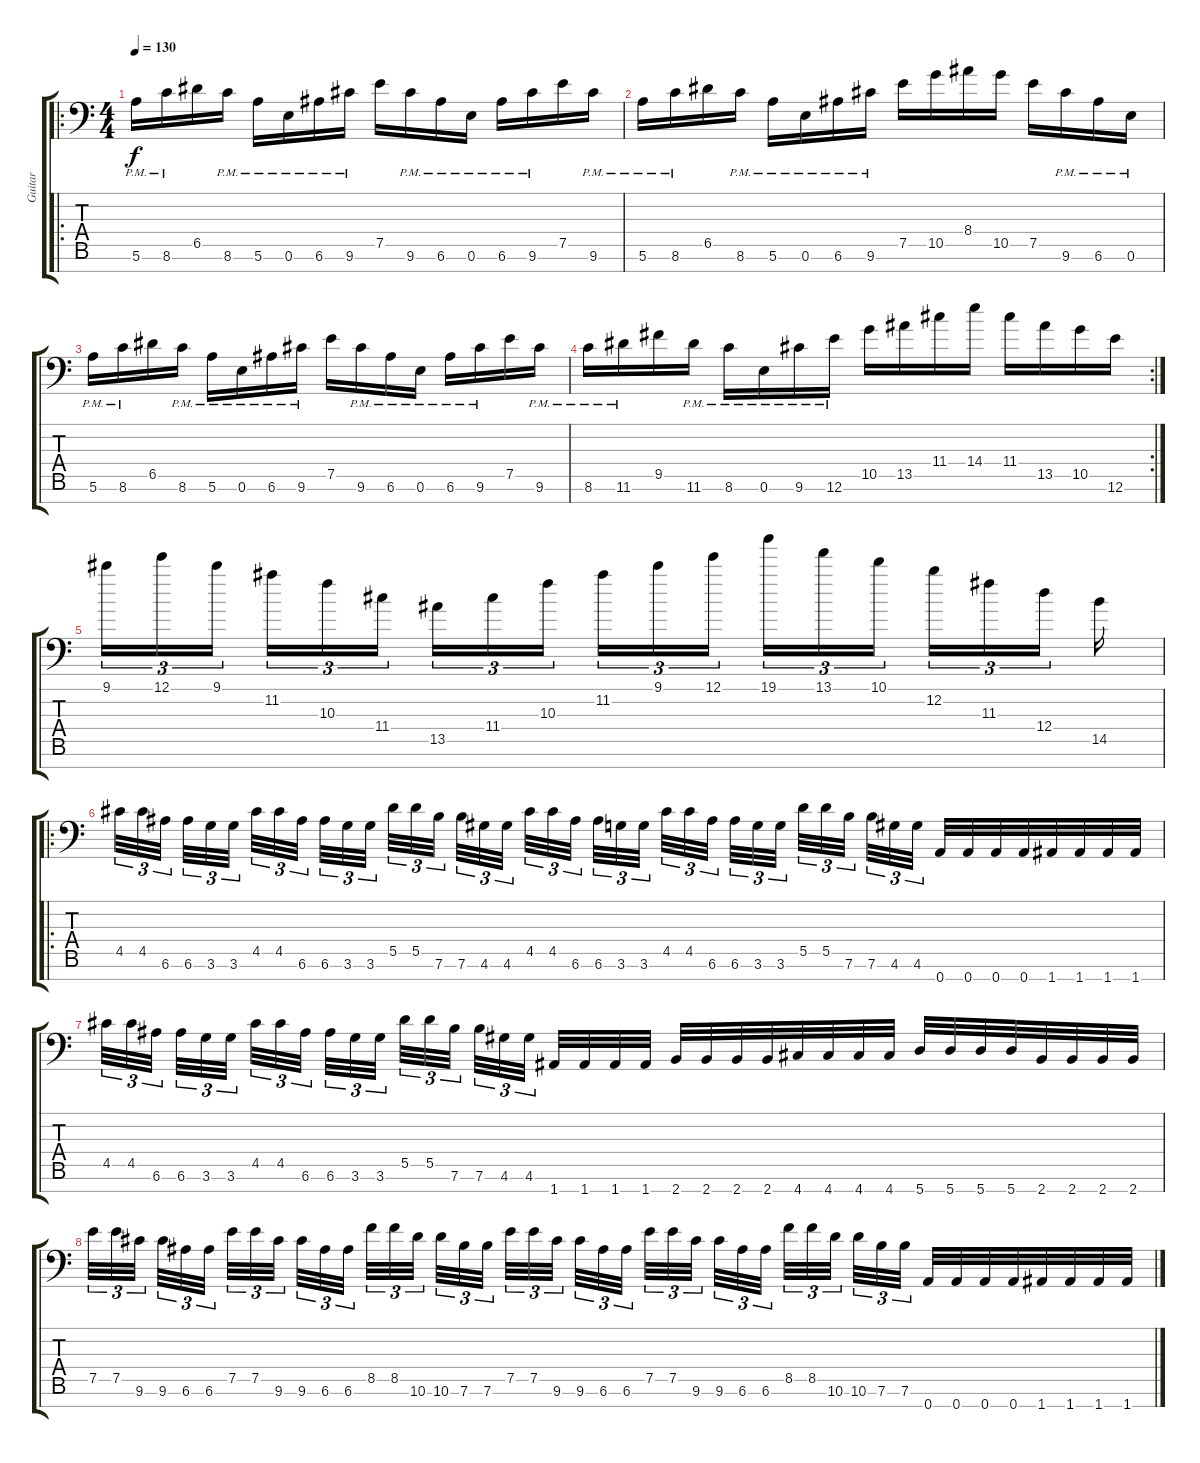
\track ("Guitar" "Guitar") {instrument distortionguitar}
\staff {score tabs}
\tuning (E4 B3 G3 D3 A2 E2 A1) {hide}
\ro
\ts (4 4)
\tempo 130
\clef f4
\ks c
5.6{pm}.16{dy f} 8.6{pm}.16 6.5.16 8.6{pm}.16 5.6{pm}.16 0.6{pm}.16 6.6{pm}.16 9.6{pm}.16 7.5.16 9.6{pm}.16 6.6{pm}.16 0.6{pm}.16 6.6{pm}.16 9.6{pm}.16 7.5.16 9.6{pm}.16 |
5.6{pm}.16 8.6{pm}.16 6.5.16 8.6{pm}.16 5.6{pm}.16 0.6{pm}.16 6.6{pm}.16 9.6{pm}.16 7.5.16 10.5.16 8.4.16 10.5.16 7.5.16 9.6{pm}.16 6.6{pm}.16 0.6{pm}.16 |
5.6{pm}.16 8.6{pm}.16 6.5.16 8.6{pm}.16 5.6{pm}.16 0.6{pm}.16 6.6{pm}.16 9.6{pm}.16 7.5.16 9.6{pm}.16 6.6{pm}.16 0.6{pm}.16 6.6{pm}.16 9.6{pm}.16 7.5.16 9.6{pm}.16 |
\rc 2
8.6{pm}.16 11.6{pm}.16 9.5.16 11.6{pm}.16 8.6{pm}.16 0.6{pm}.16 9.6{pm}.16 12.6{pm}.16 10.5.16 13.5.16 11.4.16 14.4.16 11.4.16 13.5.16 10.5.16 12.6.16 |
9.1.16{tu (3 2)} 12.1.16{tu (3 2)} 9.1.16{tu (3 2) beam splitsecondary} 11.2.16{tu (3 2)} 10.3.16{tu (3 2)} 11.4.16{tu (3 2)} 13.5.16{tu (3 2)} 11.4.16{tu (3 2)} 10.3.16{tu (3 2) beam splitsecondary} 11.2.16{tu (3 2)} 9.1.16{tu (3 2)} 12.1.16{tu (3 2)} 19.1.16{tu (3 2)} 13.1.16{tu (3 2)} 10.1.16{tu (3 2) beam splitsecondary} 12.2.16{tu (3 2)} 11.3.16{tu (3 2)} 12.4.16{tu (3 2)} 14.5.16 |
\ro
4.5.32{tu (3 2)} 4.5.32{tu (3 2)} 6.6.32{tu (3 2) beam splitsecondary} 6.6.32{tu (3 2)} 3.6.32{tu (3 2)} 3.6.32{tu (3 2) beam splitsecondary} 4.5.32{tu (3 2)} 4.5.32{tu (3 2)} 6.6.32{tu (3 2) beam splitsecondary} 6.6.32{tu (3 2)} 3.6.32{tu (3 2)} 3.6.32{tu (3 2)} 5.5.32{tu (3 2)} 5.5.32{tu (3 2)} 7.6.32{tu (3 2) beam splitsecondary} 7.6.32{tu (3 2)} 4.6.32{tu (3 2)} 4.6.32{tu (3 2) beam splitsecondary} 4.5.32{tu (3 2)} 4.5.32{tu (3 2)} 6.6.32{tu (3 2) beam splitsecondary} 6.6.32{tu (3 2)} 3.6.32{tu (3 2)} 3.6.32{tu (3 2)} 4.5.32{tu (3 2)} 4.5.32{tu (3 2)} 6.6.32{tu (3 2) beam splitsecondary} 6.6.32{tu (3 2)} 3.6.32{tu (3 2)} 3.6.32{tu (3 2) beam splitsecondary} 5.5.32{tu (3 2)} 5.5.32{tu (3 2)} 7.6.32{tu (3 2) beam splitsecondary} 7.6.32{tu (3 2)} 4.6.32{tu (3 2)} 4.6.32{tu (3 2)} 0.7.32 0.7.32 0.7.32 0.7.32 1.7.32 1.7.32 1.7.32 1.7.32 |
4.5.32{tu (3 2)} 4.5.32{tu (3 2)} 6.6.32{tu (3 2) beam splitsecondary} 6.6.32{tu (3 2)} 3.6.32{tu (3 2)} 3.6.32{tu (3 2) beam splitsecondary} 4.5.32{tu (3 2)} 4.5.32{tu (3 2)} 6.6.32{tu (3 2) beam splitsecondary} 6.6.32{tu (3 2)} 3.6.32{tu (3 2)} 3.6.32{tu (3 2)} 5.5.32{tu (3 2)} 5.5.32{tu (3 2)} 7.6.32{tu (3 2) beam splitsecondary} 7.6.32{tu (3 2)} 4.6.32{tu (3 2)} 4.6.32{tu (3 2) beam splitsecondary} 1.7.32 1.7.32 1.7.32 1.7.32 2.7.32 2.7.32 2.7.32 2.7.32 4.7.32 4.7.32 4.7.32 4.7.32 5.7.32 5.7.32 5.7.32 5.7.32 2.7.32 2.7.32 2.7.32 2.7.32 |
7.5.32{tu (3 2)} 7.5.32{tu (3 2)} 9.6.32{tu (3 2) beam splitsecondary} 9.6.32{tu (3 2)} 6.6.32{tu (3 2)} 6.6.32{tu (3 2) beam splitsecondary} 7.5.32{tu (3 2)} 7.5.32{tu (3 2)} 9.6.32{tu (3 2) beam splitsecondary} 9.6.32{tu (3 2)} 6.6.32{tu (3 2)} 6.6.32{tu (3 2)} 8.5.32{tu (3 2)} 8.5.32{tu (3 2)} 10.6.32{tu (3 2) beam splitsecondary} 10.6.32{tu (3 2)} 7.6.32{tu (3 2)} 7.6.32{tu (3 2) beam splitsecondary} 7.5.32{tu (3 2)} 7.5.32{tu (3 2)} 9.6.32{tu (3 2) beam splitsecondary} 9.6.32{tu (3 2)} 6.6.32{tu (3 2)} 6.6.32{tu (3 2)} 7.5.32{tu (3 2)} 7.5.32{tu (3 2)} 9.6.32{tu (3 2) beam splitsecondary} 9.6.32{tu (3 2)} 6.6.32{tu (3 2)} 6.6.32{tu (3 2) beam splitsecondary} 8.5.32{tu (3 2)} 8.5.32{tu (3 2)} 10.6.32{tu (3 2) beam splitsecondary} 10.6.32{tu (3 2)} 7.6.32{tu (3 2)} 7.6.32{tu (3 2)} 0.7.32 0.7.32 0.7.32 0.7.32 1.7.32 1.7.32 1.7.32 1.7.32
